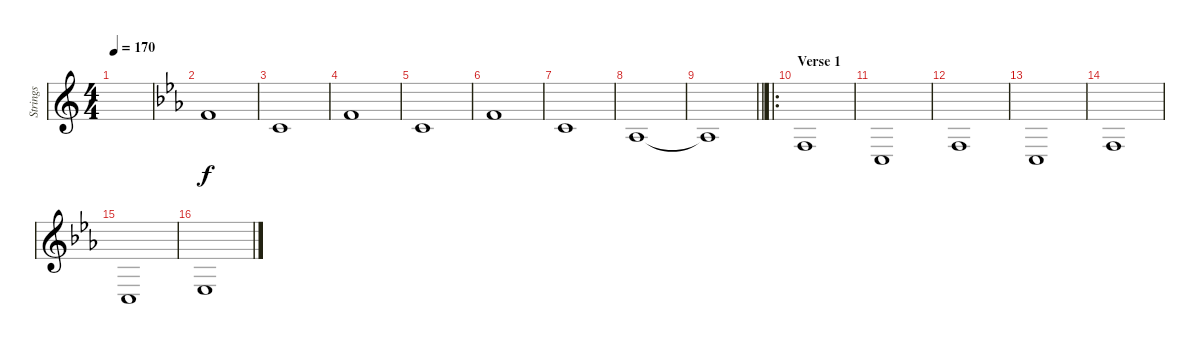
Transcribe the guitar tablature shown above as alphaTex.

\track ("Strings" "Strings") {instrument stringensemble1}
\staff {score}
\tuning (F4 B3 G3 D3 A2 E2) {hide}
\ts (4 4)
\tempo 170
\clef g2
\ks c
|
\ks eb
0.1.1 |
1.2.1 |
0.1.1 |
1.2.1 |
0.1.1 |
1.2.1 |
1.3.1 |
\barLineRight lightlight
1.3{t}.1 |
\ro
\section ("" "Verse 1")
3.4.1 |
3.5.1 |
3.4.1 |
3.5.1 |
3.4.1 |
3.5.1 |
1.4.1
